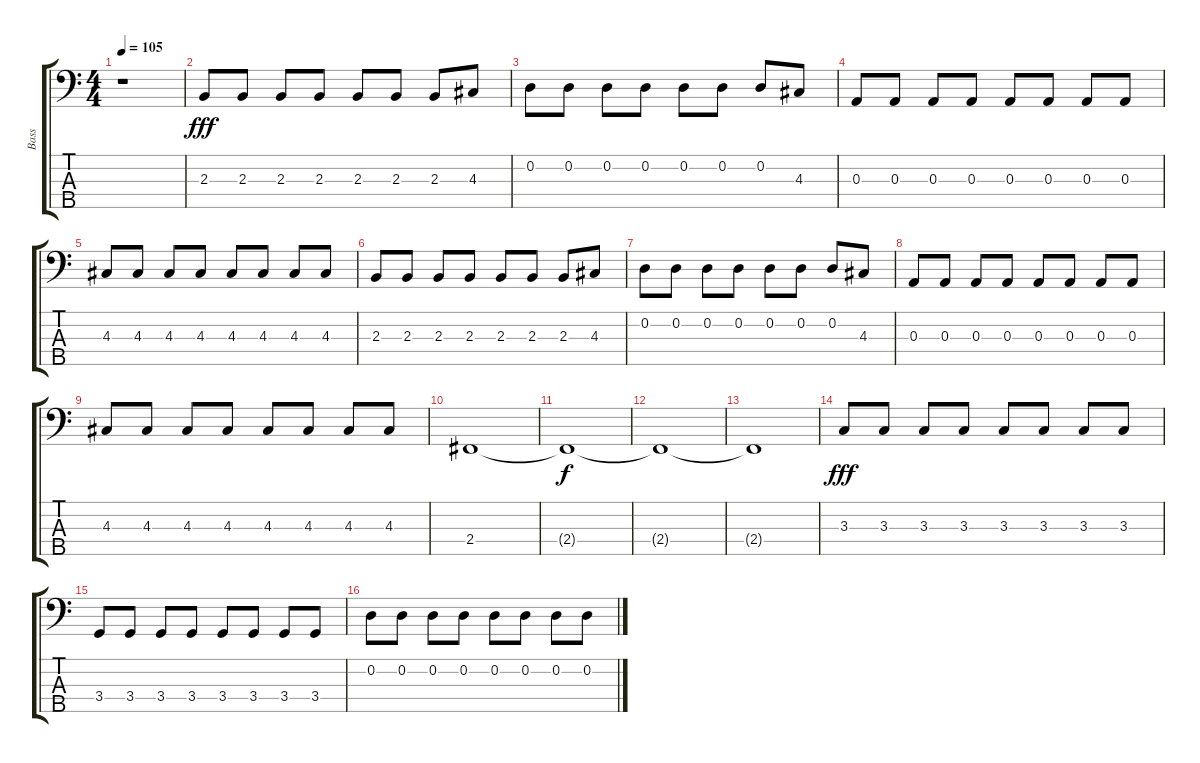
\track ("Bass" "Bass") {instrument electricbassfinger}
\staff {score tabs}
\tuning (G2 D2 A1 E1 B0) {hide}
\ts (4 4)
\tempo 105
\clef f4
\ks c
r.1{dy fff instrument electricbassfinger} |
2.3.8 2.3.8 2.3.8 2.3.8 2.3.8 2.3.8 2.3.8 4.3.8 |
0.2.8 0.2.8 0.2.8 0.2.8 0.2.8 0.2.8 0.2.8 4.3.8 |
0.3.8 0.3.8 0.3.8 0.3.8 0.3.8 0.3.8 0.3.8 0.3.8 |
4.3.8 4.3.8 4.3.8 4.3.8 4.3.8 4.3.8 4.3.8 4.3.8 |
2.3.8 2.3.8 2.3.8 2.3.8 2.3.8 2.3.8 2.3.8 4.3.8 |
0.2.8 0.2.8 0.2.8 0.2.8 0.2.8 0.2.8 0.2.8 4.3.8 |
0.3.8 0.3.8 0.3.8 0.3.8 0.3.8 0.3.8 0.3.8 0.3.8 |
4.3.8 4.3.8 4.3.8 4.3.8 4.3.8 4.3.8 4.3.8 4.3.8 |
2.4.1 |
2.4{t}.1{dy f} |
2.4{t}.1 |
2.4{t}.1 |
3.3.8{dy fff} 3.3.8 3.3.8 3.3.8 3.3.8 3.3.8 3.3.8 3.3.8 |
3.4.8 3.4.8 3.4.8 3.4.8 3.4.8 3.4.8 3.4.8 3.4.8 |
0.2.8 0.2.8 0.2.8 0.2.8 0.2.8 0.2.8 0.2.8 0.2.8
